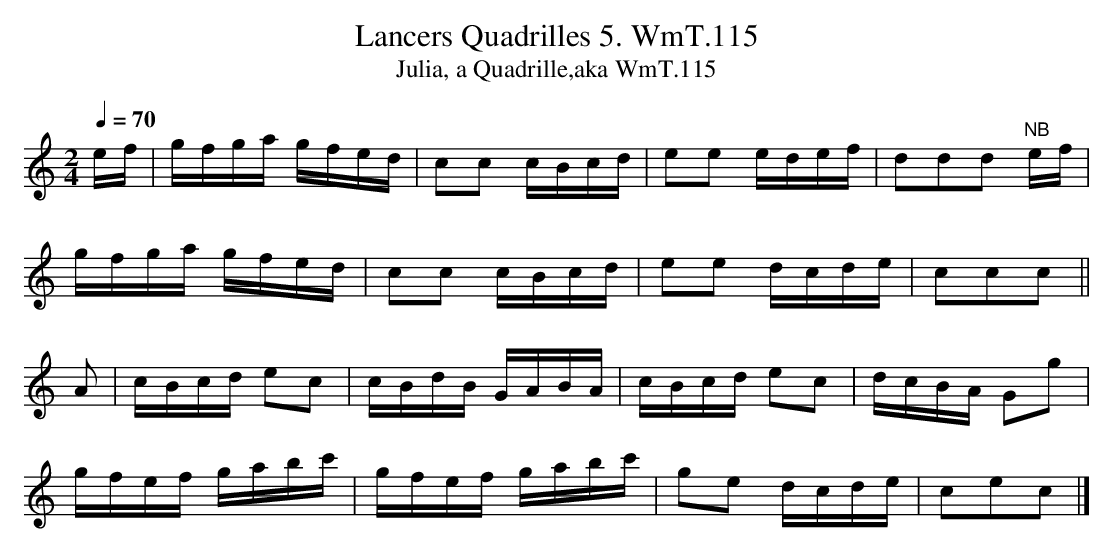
X:1
T:Lancers Quadrilles 5. WmT.115
T:Julia, a Quadrille,aka WmT.115
M:2/4
L:1/8
Q:1/4=70
K:C
e/f/|g/f/g/a/ g/f/e/d/|cc c/B/c/d/|ee e/d/e/f/|ddd "^NB"e/f/|
g/f/g/a/ g/f/e/d/|cc c/B/c/d/|ee d/c/d/e/|ccc||
A|c/B/c/d/ ec|c/B/d/B/ G/A/B/A/|c/B/c/d/ ec|d/c/B/A/ Gg|
g/f/e/f/ g/a/b/c'/|g/f/e/f/ g/a/b/c'/|ge d/c/d/e/|cec|]
